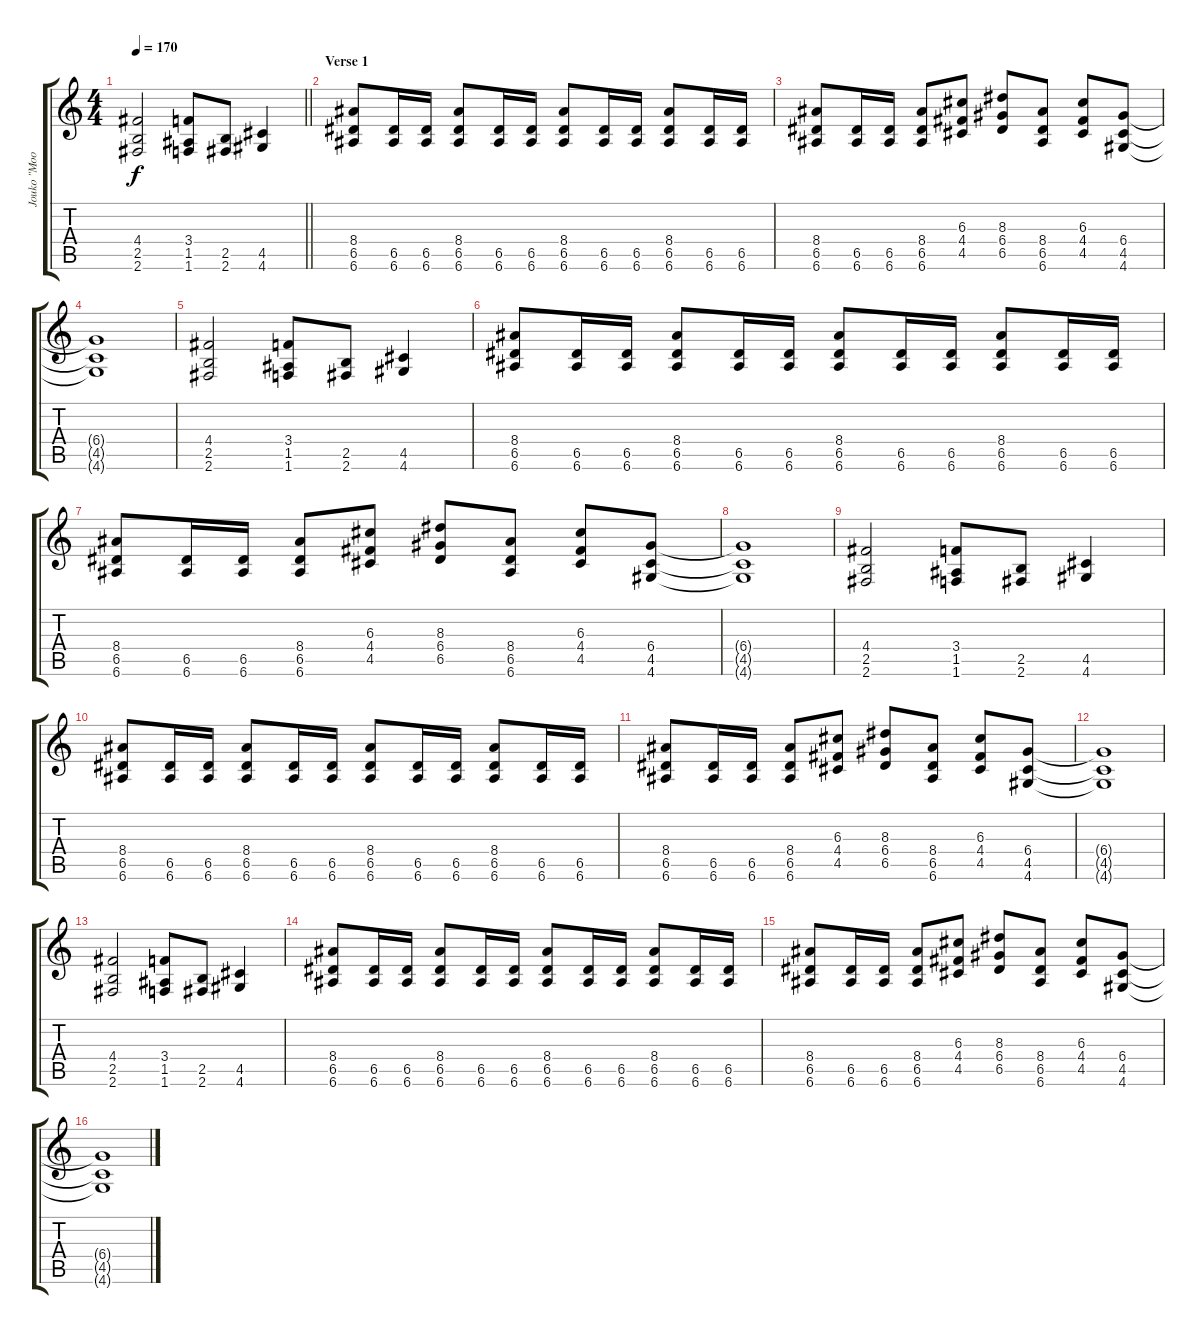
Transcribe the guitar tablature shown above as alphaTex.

\track ("Jouko \"Mookeri\" Salonkari" "Jouko \"Moo") {instrument distortionguitar}
\staff {score tabs}
\tuning (E4 B3 G3 D3 A2 E2) {hide}
\ts (4 4)
\tempo 170
\clef g2
\barLineRight lightlight
\ks c
(4.4 2.5 2.6).2{dy f} (3.4 1.5 1.6).8 (2.5 2.6).8 (4.5 4.6).4 |
\section ("" "Verse 1")
(8.4 6.5 6.6).8 (6.5 6.6).16 (6.5 6.6).16 (8.4 6.5 6.6).8 (6.5 6.6).16 (6.5 6.6).16 (8.4 6.5 6.6).8 (6.5 6.6).16 (6.5 6.6).16 (8.4 6.5 6.6).8 (6.5 6.6).16 (6.5 6.6).16 |
(8.4 6.5 6.6).8 (6.5 6.6).16 (6.5 6.6).16 (8.4 6.5 6.6).8 (6.3 4.4 4.5).8 (8.3 6.4 6.5).8 (8.4 6.5 6.6).8 (6.3 4.4 4.5).8 (6.4 4.5 4.6).8 |
(6.4{t} 4.5{t} 4.6{t}).1 |
(4.4 2.5 2.6).2 (3.4 1.5 1.6).8 (2.5 2.6).8 (4.5 4.6).4 |
(8.4 6.5 6.6).8 (6.5 6.6).16 (6.5 6.6).16 (8.4 6.5 6.6).8 (6.5 6.6).16 (6.5 6.6).16 (8.4 6.5 6.6).8 (6.5 6.6).16 (6.5 6.6).16 (8.4 6.5 6.6).8 (6.5 6.6).16 (6.5 6.6).16 |
(8.4 6.5 6.6).8 (6.5 6.6).16 (6.5 6.6).16 (8.4 6.5 6.6).8 (6.3 4.4 4.5).8 (8.3 6.4 6.5).8 (8.4 6.5 6.6).8 (6.3 4.4 4.5).8 (6.4 4.5 4.6).8 |
(6.4{t} 4.5{t} 4.6{t}).1 |
(4.4 2.5 2.6).2 (3.4 1.5 1.6).8 (2.5 2.6).8 (4.5 4.6).4 |
(8.4 6.5 6.6).8 (6.5 6.6).16 (6.5 6.6).16 (8.4 6.5 6.6).8 (6.5 6.6).16 (6.5 6.6).16 (8.4 6.5 6.6).8 (6.5 6.6).16 (6.5 6.6).16 (8.4 6.5 6.6).8 (6.5 6.6).16 (6.5 6.6).16 |
(8.4 6.5 6.6).8 (6.5 6.6).16 (6.5 6.6).16 (8.4 6.5 6.6).8 (6.3 4.4 4.5).8 (8.3 6.4 6.5).8 (8.4 6.5 6.6).8 (6.3 4.4 4.5).8 (6.4 4.5 4.6).8 |
(6.4{t} 4.5{t} 4.6{t}).1 |
(4.4 2.5 2.6).2 (3.4 1.5 1.6).8 (2.5 2.6).8 (4.5 4.6).4 |
(8.4 6.5 6.6).8 (6.5 6.6).16 (6.5 6.6).16 (8.4 6.5 6.6).8 (6.5 6.6).16 (6.5 6.6).16 (8.4 6.5 6.6).8 (6.5 6.6).16 (6.5 6.6).16 (8.4 6.5 6.6).8 (6.5 6.6).16 (6.5 6.6).16 |
(8.4 6.5 6.6).8 (6.5 6.6).16 (6.5 6.6).16 (8.4 6.5 6.6).8 (6.3 4.4 4.5).8 (8.3 6.4 6.5).8 (8.4 6.5 6.6).8 (6.3 4.4 4.5).8 (6.4 4.5 4.6).8 |
(6.4{t} 4.5{t} 4.6{t}).1
